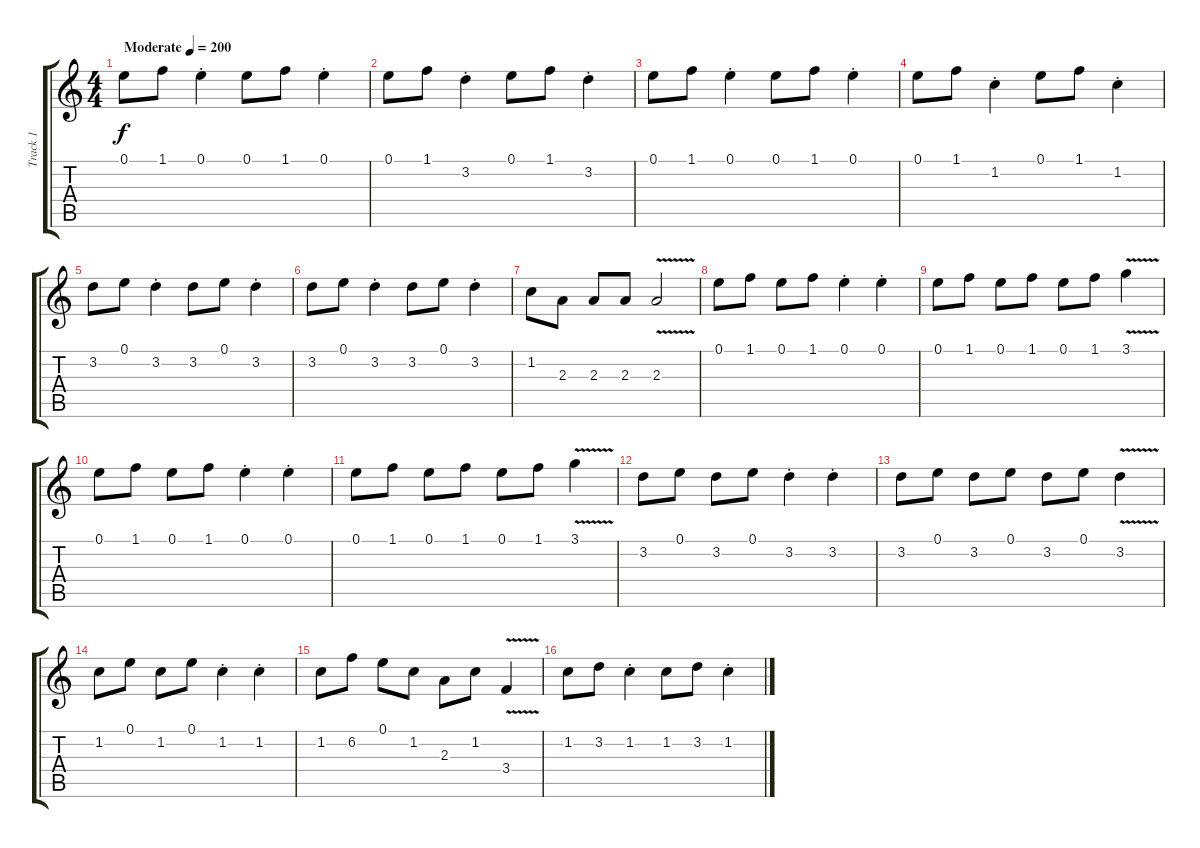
\track ("Track 1" "Track 1") {instrument overdrivenguitar}
\staff {score tabs}
\tuning (E4 B3 G3 D3 A2 E2) {hide}
\ts (4 4)
\tempo (200 "Moderate")
\clef g2
\ks c
0.1.8{dy f instrument overdrivenguitar} 1.1.8 0.1{st}.4 0.1.8 1.1.8 0.1{st}.4 |
0.1.8 1.1.8 3.2{st}.4 0.1.8 1.1.8 3.2{st}.4 |
0.1.8 1.1.8 0.1{st}.4 0.1.8 1.1.8 0.1{st}.4 |
0.1.8 1.1.8 1.2{st}.4 0.1.8 1.1.8 1.2{st}.4 |
3.2.8 0.1.8 3.2{st}.4 3.2.8 0.1.8 3.2{st}.4 |
3.2.8 0.1.8 3.2{st}.4 3.2.8 0.1.8 3.2{st}.4 |
1.2.8 2.3.8 2.3.8 2.3.8 2.3{v}.2 |
0.1.8 1.1.8 0.1.8 1.1.8 0.1{st}.4 0.1{st}.4 |
0.1.8 1.1.8 0.1.8 1.1.8 0.1.8 1.1.8 3.1{v}.4 |
0.1.8 1.1.8 0.1.8 1.1.8 0.1{st}.4 0.1{st}.4 |
0.1.8 1.1.8 0.1.8 1.1.8 0.1.8 1.1.8 3.1{v}.4 |
3.2.8 0.1.8 3.2.8 0.1.8 3.2{st}.4 3.2{st}.4 |
3.2.8 0.1.8 3.2.8 0.1.8 3.2.8 0.1.8 3.2{v}.4 |
1.2.8 0.1.8 1.2.8 0.1.8 1.2{st}.4 1.2{st}.4 |
1.2.8 6.2.8 0.1.8 1.2.8 2.3.8 1.2.8 3.4{v}.4 |
1.2.8 3.2.8 1.2{st}.4 1.2.8 3.2.8 1.2{st}.4
